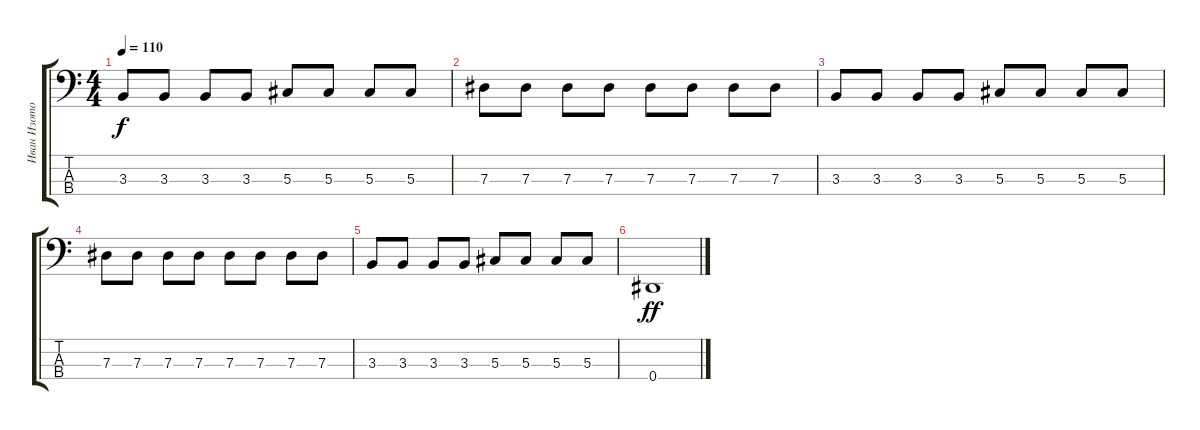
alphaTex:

\track ("Иван Изотов" "Иван Изото") {instrument electricbasspick}
\staff {score tabs}
\tuning (Gb2 Db2 Ab1 Eb1) {hide}
\ts (4 4)
\tempo 110
\clef f4
\ks c
3.3.8{dy f} 3.3.8 3.3.8 3.3.8 5.3.8 5.3.8 5.3.8 5.3.8 |
7.3.8 7.3.8 7.3.8 7.3.8 7.3.8 7.3.8 7.3.8 7.3.8 |
3.3.8 3.3.8 3.3.8 3.3.8 5.3.8 5.3.8 5.3.8 5.3.8 |
7.3.8 7.3.8 7.3.8 7.3.8 7.3.8 7.3.8 7.3.8 7.3.8 |
3.3.8 3.3.8 3.3.8 3.3.8 5.3.8 5.3.8 5.3.8 5.3.8 |
0.4.1{dy ff}
